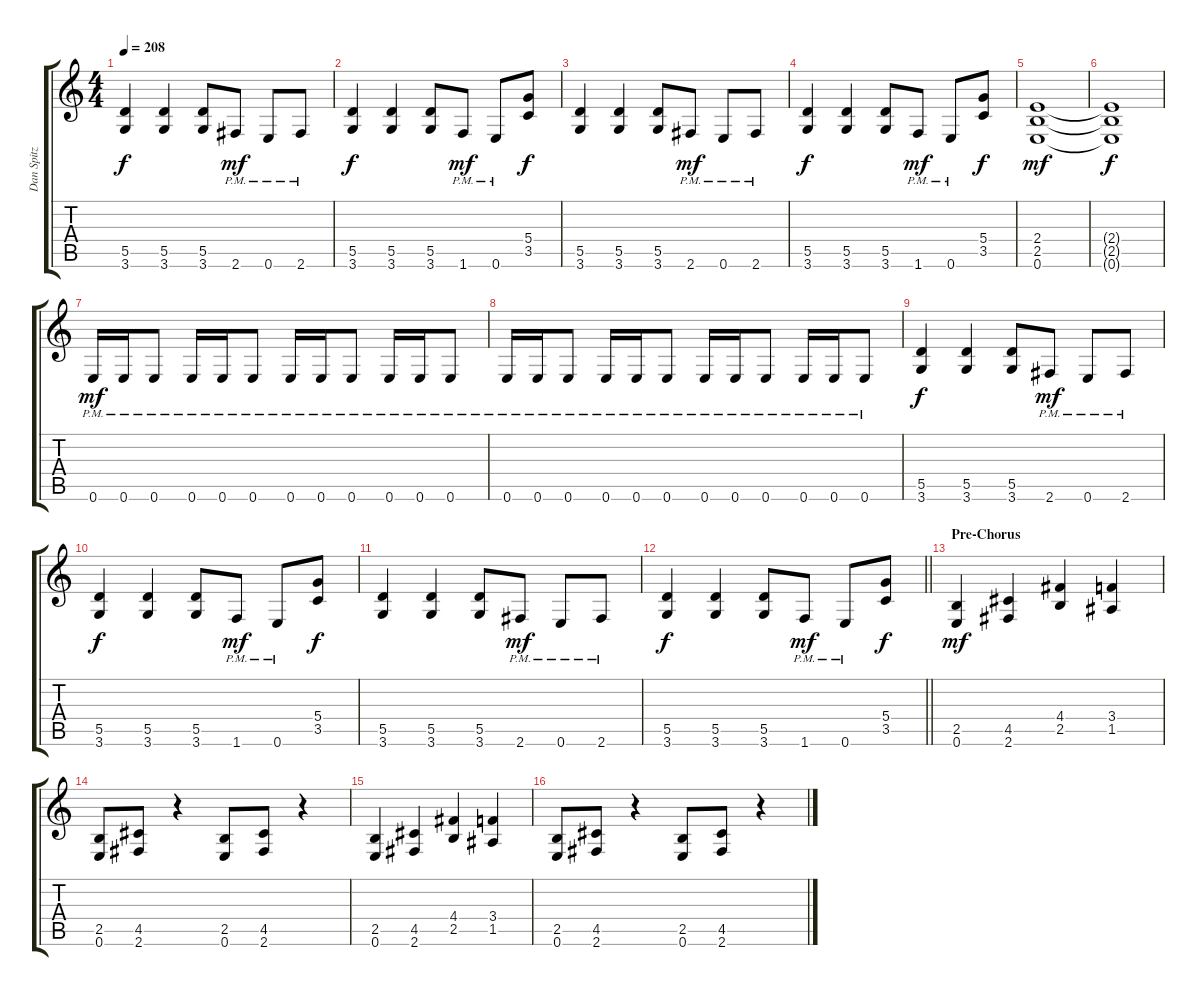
\track ("Dan Spitz" "Dan Spitz") {instrument overdrivenguitar}
\staff {score tabs}
\tuning (E4 B3 G3 D3 A2 E2) {hide}
\ts (4 4)
\tempo 208
\clef g2
\ks c
(5.5 3.6).4{dy f} (5.5 3.6).4 (5.5 3.6).8 2.6{pm}.8{dy mf} 0.6{pm}.8 2.6{pm}.8 |
(5.5 3.6).4{dy f} (5.5 3.6).4 (5.5 3.6).8 1.6{pm}.8{dy mf} 0.6{pm}.8 (5.4 3.5).8{dy f} |
(5.5 3.6).4 (5.5 3.6).4 (5.5 3.6).8 2.6{pm}.8{dy mf} 0.6{pm}.8 2.6{pm}.8 |
(5.5 3.6).4{dy f} (5.5 3.6).4 (5.5 3.6).8 1.6{pm}.8{dy mf} 0.6{pm}.8 (5.4 3.5).8{dy f} |
(2.4 2.5 0.6).1{dy mf} |
(2.4{t} 2.5{t} 0.6{t}).1{dy f} |
0.6{pm}.16{dy mf} 0.6{pm}.16 0.6{pm}.8 0.6{pm}.16 0.6{pm}.16 0.6{pm}.8 0.6{pm}.16 0.6{pm}.16 0.6{pm}.8 0.6{pm}.16 0.6{pm}.16 0.6{pm}.8 |
0.6{pm}.16 0.6{pm}.16 0.6{pm}.8 0.6{pm}.16 0.6{pm}.16 0.6{pm}.8 0.6{pm}.16 0.6{pm}.16 0.6{pm}.8 0.6{pm}.16 0.6{pm}.16 0.6{pm}.8 |
(5.5 3.6).4{dy f} (5.5 3.6).4 (5.5 3.6).8 2.6{pm}.8{dy mf} 0.6{pm}.8 2.6{pm}.8 |
(5.5 3.6).4{dy f} (5.5 3.6).4 (5.5 3.6).8 1.6{pm}.8{dy mf} 0.6{pm}.8 (5.4 3.5).8{dy f} |
(5.5 3.6).4 (5.5 3.6).4 (5.5 3.6).8 2.6{pm}.8{dy mf} 0.6{pm}.8 2.6{pm}.8 |
\barLineRight lightlight
(5.5 3.6).4{dy f} (5.5 3.6).4 (5.5 3.6).8 1.6{pm}.8{dy mf} 0.6{pm}.8 (5.4 3.5).8{dy f} |
\section ("" "Pre-Chorus")
(2.5 0.6).4{dy mf} (4.5 2.6).4 (4.4 2.5).4 (3.4 1.5).4 |
(2.5 0.6).8 (4.5 2.6).8 r.4 (2.5 0.6).8 (4.5 2.6).8 r.4 |
(2.5 0.6).4 (4.5 2.6).4 (4.4 2.5).4 (3.4 1.5).4 |
(2.5 0.6).8 (4.5 2.6).8 r.4 (2.5 0.6).8 (4.5 2.6).8 r.4
